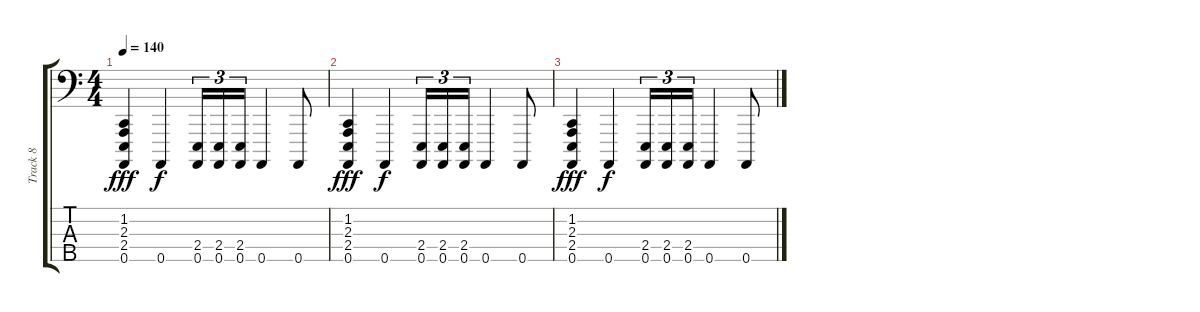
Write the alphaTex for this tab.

\track ("Track 8" "Track 8") {instrument timpani}
\staff {score tabs}
\tuning (E2 B1 G1 D1 A0) {hide}
\ts (4 4)
\tempo 140
\clef f4
\ks c
(1.2 2.3 2.4 0.5).4{dy fff} 0.5.4{dy f} (2.4 0.5).16{tu (3 2)} (2.4 0.5).16{tu (3 2)} (2.4 0.5).16{tu (3 2)} 0.5.4 0.5.8 |
(1.2 2.3 2.4 0.5).4{dy fff} 0.5.4{dy f} (2.4 0.5).16{tu (3 2)} (2.4 0.5).16{tu (3 2)} (2.4 0.5).16{tu (3 2)} 0.5.4 0.5.8 |
(1.2 2.3 2.4 0.5).4{dy fff} 0.5.4{dy f} (2.4 0.5).16{tu (3 2)} (2.4 0.5).16{tu (3 2)} (2.4 0.5).16{tu (3 2)} 0.5.4 0.5.8
